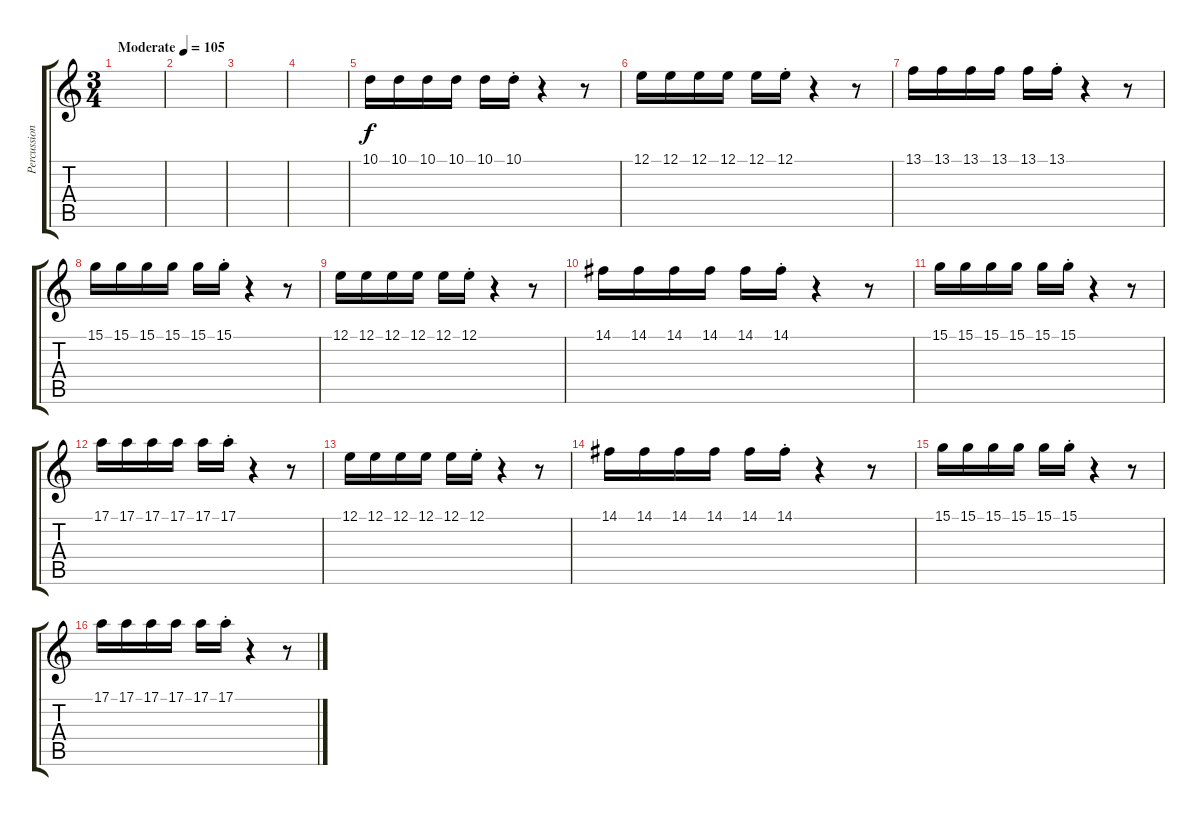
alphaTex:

\track ("Percussion" "Percussion") {instrument vibraphone}
\staff {score tabs}
\tuning (E4 B3 G3 D3 A2 E2) {hide}
\ts (3 4)
\tempo (105 "Moderate")
\clef g2
\ks c
|
|
|
|
10.1.16{volume 7} 10.1.16 10.1.16 10.1.16 10.1.16 10.1{st}.16 r.4 r.8{volume 13} |
12.1.16{volume 7} 12.1.16 12.1.16 12.1.16 12.1.16 12.1{st}.16 r.4 r.8{volume 13} |
13.1.16{volume 7} 13.1.16 13.1.16 13.1.16 13.1.16 13.1{st}.16 r.4 r.8{volume 13} |
15.1.16{volume 7} 15.1.16 15.1.16 15.1.16 15.1.16 15.1{st}.16 r.4 r.8{volume 13} |
12.1.16{volume 7} 12.1.16 12.1.16 12.1.16 12.1.16 12.1{st}.16 r.4 r.8{volume 13} |
14.1.16{volume 7} 14.1.16 14.1.16 14.1.16 14.1.16 14.1{st}.16 r.4 r.8{volume 13} |
15.1.16{volume 7} 15.1.16 15.1.16 15.1.16 15.1.16 15.1{st}.16 r.4 r.8{volume 13} |
17.1.16{volume 7} 17.1.16 17.1.16 17.1.16 17.1.16 17.1{st}.16 r.4 r.8{volume 13} |
12.1.16{volume 7} 12.1.16 12.1.16 12.1.16 12.1.16 12.1{st}.16 r.4 r.8{volume 13} |
14.1.16{volume 7} 14.1.16 14.1.16 14.1.16 14.1.16 14.1{st}.16 r.4 r.8{volume 13} |
15.1.16{volume 7} 15.1.16 15.1.16 15.1.16 15.1.16 15.1{st}.16 r.4 r.8{volume 13} |
17.1.16{volume 7} 17.1.16 17.1.16 17.1.16 17.1.16 17.1{st}.16 r.4 r.8{volume 13}
